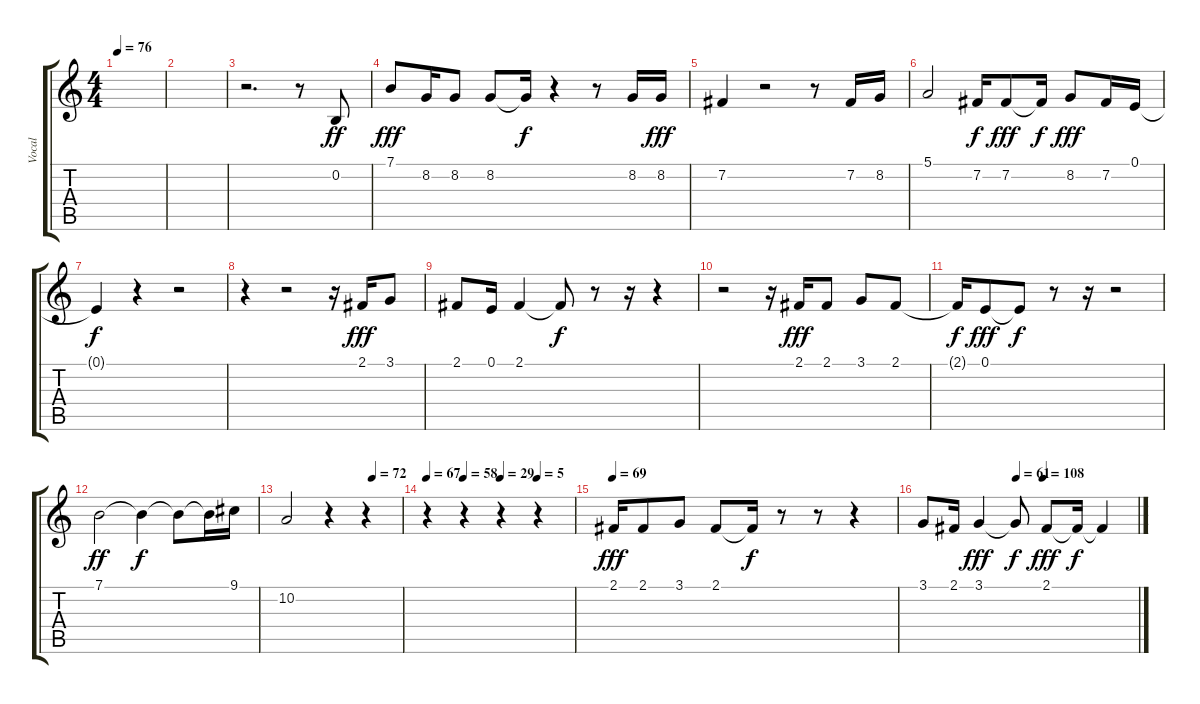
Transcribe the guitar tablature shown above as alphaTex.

\track ("Vocal" "Vocal") {instrument englishhorn}
\staff {score tabs}
\tuning (E4 B3 G3 D3 A2 E2) {hide}
\ts (4 4)
\tempo 76
\clef g2
\ks c
|
|
r.2{d} r.8 0.2.8{dy ff} |
7.1.8{dy fff} 8.2.16 8.2.8 8.2.8 8.2{t}.16{dy f} r.4 r.8 8.2.16 8.2.16{dy fff} |
7.2.4 r.2 r.8 7.2.16 8.2.16 |
5.1.2 7.2.16{dy f} 7.2.8{dy fff} 7.2{t}.16{dy f} 8.2.8{dy fff} 7.2.16 0.1.16 |
0.1{t}.4{dy f} r.4 r.2 |
r.4 r.2 r.16 2.1.16{dy fff} 3.1.8 |
2.1.8 0.1.16 2.1.4 2.1{t}.8{dy f} r.8 r.16 r.4 |
r.2 r.16 2.1.16{dy fff} 2.1.8 3.1.8 2.1.8 |
2.1{t}.16{dy f} 0.1.8{dy fff} 0.1{t}.8{dy f} r.8 r.16 r.2 |
7.1.2{dy ff} 7.1{t}.4{dy f} 7.1{t}.8 7.1{t}.16 9.1.16 |
\tempo (72 0.75)
10.2.2 r.4 r.4 |
\tempo 67
\tempo (58 0.25)
\tempo (29 0.5)
\tempo (5 0.75)
r.4 r.4 r.4 r.4 |
\tempo 69
2.1.16{dy fff} 2.1.8 3.1.8 2.1.8 2.1{t}.16{dy f} r.8 r.8 r.4 |
\tempo (61 0.4375)
\tempo (108 0.5625)
3.1.8 2.1.16 3.1.4{dy fff} 3.1{t}.8{dy f} 2.1.8{dy fff} 2.1{t}.16{dy f} 2.1{t}.4
